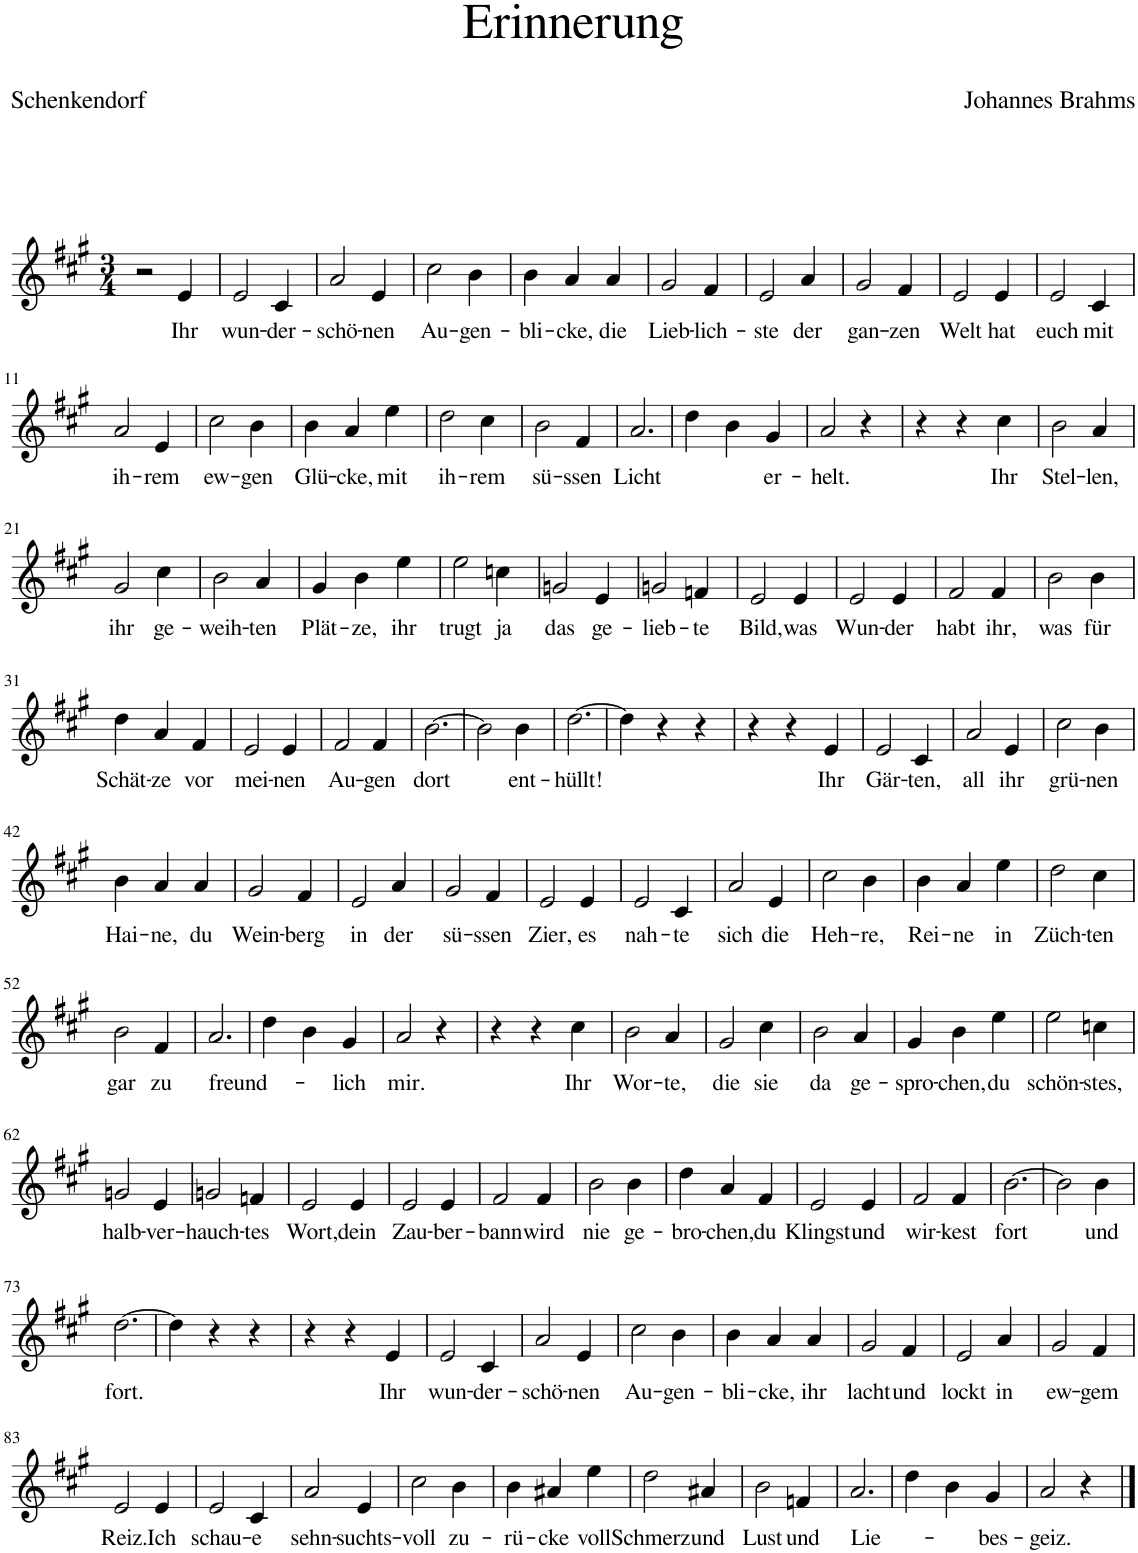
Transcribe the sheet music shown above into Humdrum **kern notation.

**kern	**text
*part1	*part1
*staff1	*staff1
*I"Piano	*
*I'Pno	*
*clefG2	*
*k[f#c#g#]	*
*M3/4	*
=1	=1
2r	.
!	!LO:LY:b
4e/	Ihr
=2	=2
!	!LO:LY:b
2e/	wun-
!	!LO:LY:b
4c#/	-der-
=3	=3
!	!LO:LY:b
2a/	-schö-
!	!LO:LY:b
4e/	-nen
=4	=4
!	!LO:LY:b
2cc#\	Au-
!	!LO:LY:b
4b\	-gen-
=5	=5
!	!LO:LY:b
4b\	-bli-
!	!LO:LY:b
4a/	-cke,
!	!LO:LY:b
4a/	die
=6	=6
!	!LO:LY:b
2g#/	Lieb-
!	!LO:LY:b
4f#/	-lich-
=7	=7
!	!LO:LY:b
2e/	-ste
!	!LO:LY:b
4a/	der
=8	=8
!	!LO:LY:b
2g#/	gan-
!	!LO:LY:b
4f#/	-zen
=9	=9
!	!LO:LY:b
2e/	Welt
!	!LO:LY:b
4e/	hat
=10	=10
!	!LO:LY:b
2e/	euch
!	!LO:LY:b
4c#/	mit
!!LO:LB:g=z
=11	=11
!	!LO:LY:b
2a/	ih-
!	!LO:LY:b
4e/	-rem
=12	=12
!	!LO:LY:b
2cc#\	ew-
!	!LO:LY:b
4b\	-gen
=13	=13
!	!LO:LY:b
4b\	Glü-
!	!LO:LY:b
4a/	-cke,
!	!LO:LY:b
4ee\	mit
=14	=14
!	!LO:LY:b
2dd\	ih-
!	!LO:LY:b
4cc#\	-rem
=15	=15
!	!LO:LY:b
2b\	sü-
!	!LO:LY:b
4f#/	-ssen
=16	=16
!	!LO:LY:b
2.a/	Licht
=17	=17
4dd\	.
4b\	.
!	!LO:LY:b
4g#/	er-
=18	=18
!	!LO:LY:b
2a/	-helt.
4r	.
=19	=19
4r	.
4r	.
!	!LO:LY:b
4cc#\	Ihr
=20	=20
!	!LO:LY:b
2b\	Stel-
!	!LO:LY:b
4a/	-len,
!!LO:LB:g=z
=21	=21
!	!LO:LY:b
2g#/	ihr
!	!LO:LY:b
4cc#\	ge-
=22	=22
!	!LO:LY:b
2b\	-weih-
!	!LO:LY:b
4a/	-ten
=23	=23
!	!LO:LY:b
4g#/	Plät-
!	!LO:LY:b
4b\	-ze,
!	!LO:LY:b
4ee\	ihr
=24	=24
!	!LO:LY:b
2ee\	trugt
!	!LO:LY:b
4ccn\	ja
=25	=25
!	!LO:LY:b
2gn/	das
!	!LO:LY:b
4e/	ge-
=26	=26
!	!LO:LY:b
2gn/	-lieb-
!	!LO:LY:b
4fn/	-te
=27	=27
!	!LO:LY:b
2e/	Bild,
!	!LO:LY:b
4e/	was
=28	=28
!	!LO:LY:b
2e/	Wun-
!	!LO:LY:b
4e/	-der
=29	=29
!	!LO:LY:b
2f#/	habt
!	!LO:LY:b
4f#/	ihr,
=30	=30
!	!LO:LY:b
2b\	was
!	!LO:LY:b
4b\	für
!!LO:LB:g=z
=31	=31
!	!LO:LY:b
4dd\	Schät-
!	!LO:LY:b
4a/	-ze
!	!LO:LY:b
4f#/	vor
=32	=32
!	!LO:LY:b
2e/	mei-
!	!LO:LY:b
4e/	-nen
=33	=33
!	!LO:LY:b
2f#/	Au-
!	!LO:LY:b
4f#/	-gen
=34	=34
!	!LO:LY:b
[2.b\	dort
=35	=35
2b\]	.
!	!LO:LY:b
4b\	ent-
=36	=36
!	!LO:LY:b
[2.dd\	-hüllt!
=37	=37
4dd\]	.
4r	.
4r	.
=38	=38
4r	.
4r	.
!	!LO:LY:b
4e/	Ihr
=39	=39
!	!LO:LY:b
2e/	Gär-
!	!LO:LY:b
4c#/	-ten,
=40	=40
!	!LO:LY:b
2a/	all
!	!LO:LY:b
4e/	ihr
=41	=41
!	!LO:LY:b
2cc#\	grü-
!	!LO:LY:b
4b\	-nen
!!LO:LB:g=z
=42	=42
!	!LO:LY:b
4b\	Hai-
!	!LO:LY:b
4a/	ne,
!	!LO:LY:b
4a/	du
=43	=43
!	!LO:LY:b
2g#/	Wein-
!	!LO:LY:b
4f#/	-berg
=44	=44
!	!LO:LY:b
2e/	in
!	!LO:LY:b
4a/	der
=45	=45
!	!LO:LY:b
2g#/	sü-
!	!LO:LY:b
4f#/	-ssen
=46	=46
!	!LO:LY:b
2e/	Zier,
!	!LO:LY:b
4e/	es
=47	=47
!	!LO:LY:b
2e/	nah-
!	!LO:LY:b
4c#/	-te
=48	=48
!	!LO:LY:b
2a/	sich
!	!LO:LY:b
4e/	die
=49	=49
!	!LO:LY:b
2cc#\	Heh-
!	!LO:LY:b
4b\	-re,
=50	=50
!	!LO:LY:b
4b\	Rei-
!	!LO:LY:b
4a/	-ne
!	!LO:LY:b
4ee\	in
=51	=51
!	!LO:LY:b
2dd\	Züch-
!	!LO:LY:b
4cc#\	-ten
!!LO:LB:g=z
=52	=52
!	!LO:LY:b
2b\	gar
!	!LO:LY:b
4f#/	zu
=53	=53
!	!LO:LY:b
2.a/	freund-
=54	=54
4dd\	.
4b\	.
!	!LO:LY:b
4g#/	-lich
=55	=55
!	!LO:LY:b
2a/	mir.
4r	.
=56	=56
4r	.
4r	.
!	!LO:LY:b
4cc#\	Ihr
=57	=57
!	!LO:LY:b
2b\	Wor-
!	!LO:LY:b
4a/	-te,
=58	=58
!	!LO:LY:b
2g#/	die
!	!LO:LY:b
4cc#\	sie
=59	=59
!	!LO:LY:b
2b\	da
!	!LO:LY:b
4a/	ge-
=60	=60
!	!LO:LY:b
4g#/	spro-
!	!LO:LY:b
4b\	-chen,
!	!LO:LY:b
4ee\	du
=61	=61
!	!LO:LY:b
2ee\	schön-
!	!LO:LY:b
4ccn\	-stes,
!!LO:LB:g=z
=62	=62
!	!LO:LY:b
2gn/	halb-
!	!LO:LY:b
4e/	-ver-
=63	=63
!	!LO:LY:b
2gn/	-hauch-
!	!LO:LY:b
4fn/	-tes
=64	=64
!	!LO:LY:b
2e/	Wort,
!	!LO:LY:b
4e/	dein
=65	=65
!	!LO:LY:b
2e/	Zau-
!	!LO:LY:b
4e/	-ber-
=66	=66
!	!LO:LY:b
2f#/	-bann
!	!LO:LY:b
4f#/	wird
=67	=67
!	!LO:LY:b
2b\	nie
!	!LO:LY:b
4b\	ge-
=68	=68
!	!LO:LY:b
4dd\	-bro-
!	!LO:LY:b
4a/	-chen,
!	!LO:LY:b
4f#/	du
=69	=69
!	!LO:LY:b
2e/	Klingst
!	!LO:LY:b
4e/	und
=70	=70
!	!LO:LY:b
2f#/	wir-
!	!LO:LY:b
4f#/	-kest
=71	=71
!	!LO:LY:b
[2.b\	fort
=72	=72
2b\]	.
!	!LO:LY:b
4b\	und
!!LO:LB:g=z
=73	=73
!	!LO:LY:b
[2.dd\	fort.
=74	=74
4dd\]	.
4r	.
4r	.
=75	=75
4r	.
4r	.
!	!LO:LY:b
4e/	Ihr
=76	=76
!	!LO:LY:b
2e/	wun-
!	!LO:LY:b
4c#/	-der-
=77	=77
!	!LO:LY:b
2a/	-schö-
!	!LO:LY:b
4e/	-nen
=78	=78
!	!LO:LY:b
2cc#\	Au-
!	!LO:LY:b
4b\	-gen-
=79	=79
!	!LO:LY:b
4b\	-bli-
!	!LO:LY:b
4a/	-cke,
!	!LO:LY:b
4a/	ihr
=80	=80
!	!LO:LY:b
2g#/	lacht
!	!LO:LY:b
4f#/	und
=81	=81
!	!LO:LY:b
2e/	lockt
!	!LO:LY:b
4a/	in
=82	=82
!	!LO:LY:b
2g#/	ew-
!	!LO:LY:b
4f#/	-gem
!!LO:LB:g=z
=83	=83
!	!LO:LY:b
2e/	Reiz.
!	!LO:LY:b
4e/	Ich
=84	=84
!	!LO:LY:b
2e/	schau-
!	!LO:LY:b
4c#/	-e
=85	=85
!	!LO:LY:b
2a/	sehn-
!	!LO:LY:b
4e/	-suchts-
=86	=86
!	!LO:LY:b
2cc#\	-voll
!	!LO:LY:b
4b\	zu-
=87	=87
!	!LO:LY:b
4b\	-rü-
!	!LO:LY:b
4a#X/	-cke
!	!LO:LY:b
4ee\	voll
=88	=88
!	!LO:LY:b
2dd\	Schmerz
!	!LO:LY:b
4a#X/	und
=89	=89
!	!LO:LY:b
2b\	Lust
!	!LO:LY:b
4fn/	und
=90	=90
!	!LO:LY:b
2.a/	Lie-
=91	=91
4dd\	.
4b\	.
!	!LO:LY:b
4g#/	-bes-
=92	=92
!	!LO:LY:b
2a/	-geiz.
4r	.
==	==
*-	*-
